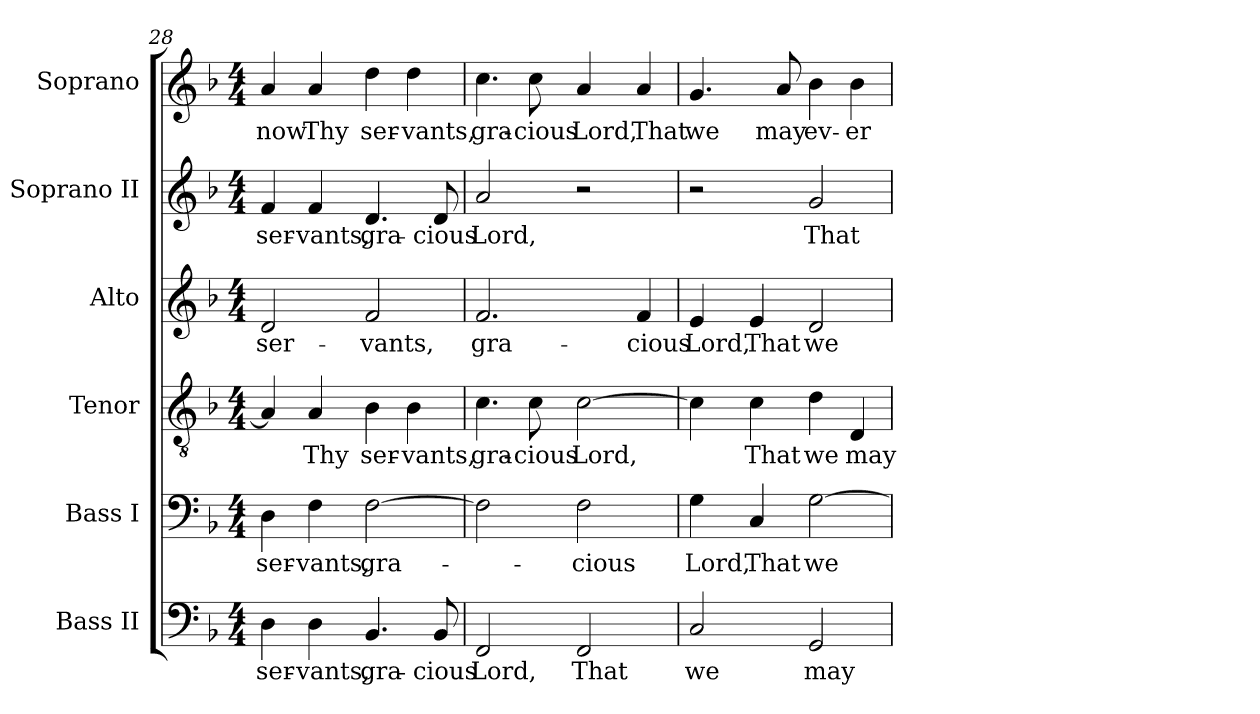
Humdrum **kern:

**kern	**text	**kern	**text	**kern	**text	**kern	**text	**kern	**text	**kern	**text
*part6	*part6	*part5	*part5	*part4	*part4	*part3	*part3	*part2	*part2	*part1	*part1
*staff6	*staff6	*staff5	*staff5	*staff4	*staff4	*staff3	*staff3	*staff2	*staff2	*staff1	*staff1
*I"Bass II	*	*I"Bass I	*	*I"Tenor	*	*I"Alto	*	*I"Soprano  II	*	*I"Soprano	*
*I'B II	*	*I'B I	*	*I'T	*	*I'A	*	*I'S II	*	*	*
!!LO:PB:g=z
*clefF4	*	*clefF4	*	*clefGv2	*	*clefG2	*	*clefG2	*	*clefG2	*
*	*	*	*	*ITrd7c12	*	*	*	*	*	*	*
*k[b-]	*	*k[b-]	*	*k[b-]	*	*k[b-]	*	*k[b-]	*	*k[b-]	*
*F:	*	*F:	*	*F:	*	*F:	*	*F:	*	*F:	*
*M4/4	*	*M4/4	*	*M4/4	*	*M4/4	*	*M4/4	*	*M4/4	*
=28	=28	=28	=28	=28	=28	=28	=28	=28	=28	=28	=28
!	!LO:LY:b:color=#000000	!	!	!	!	!	!	!	!	!	!
!	!	!	!LO:LY:b:color=#000000	!	!	!	!	!	!	!	!
!	!	!	!	!	!	!	!LO:LY:b:color=#000000	!	!	!	!
!	!	!	!	!	!	!	!	!	!LO:LY:b:color=#000000	!	!
!	!	!	!	!	!	!	!	!	!	!	!LO:LY:b:color=#000000
4Di\	ser-	4Di\	ser-	4AAi/]	.	2di/	ser-	4fi/	ser-	4ai/	now
!	!LO:LY:b:color=#000000	!	!	!	!	!	!	!	!	!	!
!	!	!	!LO:LY:b:color=#000000	!	!	!	!	!	!	!	!
!	!	!	!	!	!LO:LY:b:color=#000000	!	!	!	!	!	!
!	!	!	!	!	!	!	!	!	!LO:LY:b:color=#000000	!	!
!	!	!	!	!	!	!	!	!	!	!	!LO:LY:b:color=#000000
4Di\	-vants,	4Fi\	-vants,	4AAi/	Thy	.	.	4fi/	-vants,	4ai/	Thy
!	!LO:LY:b:color=#000000	!	!	!	!	!	!	!	!	!	!
!	!	!	!LO:LY:b:color=#000000	!	!	!	!	!	!	!	!
!	!	!	!	!	!LO:LY:b:color=#000000	!	!	!	!	!	!
!	!	!	!	!	!	!	!LO:LY:b:color=#000000	!	!	!	!
!	!	!	!	!	!	!	!	!	!LO:LY:b:color=#000000	!	!
!	!	!	!	!	!	!	!	!	!	!	!LO:LY:b:color=#000000
4.BB-i/	gra-	[2Fi\	gra-	4BB-i\	ser-	2fi/	-vants,	4.di/	gra-	4ddi\	ser-
!	!	!	!	!	!LO:LY:b:color=#000000	!	!	!	!	!	!
!	!	!	!	!	!	!	!	!	!	!	!LO:LY:b:color=#000000
.	.	.	.	4BB-i\	-vants,	.	.	.	.	4ddi\	-vants,
!	!LO:LY:b:color=#000000	!	!	!	!	!	!	!	!	!	!
!	!	!	!	!	!	!	!	!	!LO:LY:b:color=#000000	!	!
8BB-i/	-cious	.	.	.	.	.	.	8di/	-cious	.	.
=29	=29	=29	=29	=29	=29	=29	=29	=29	=29	=29	=29
!	!LO:LY:b:color=#000000	!	!	!	!	!	!	!	!	!	!
!	!	!	!	!	!LO:LY:b:color=#000000	!	!	!	!	!	!
!	!	!	!	!	!	!	!LO:LY:b:color=#000000	!	!	!	!
!	!	!	!	!	!	!	!	!	!LO:LY:b:color=#000000	!	!
!	!	!	!	!	!	!	!	!	!	!	!LO:LY:b:color=#000000
2FFi/	Lord,	2Fi\]	.	4.Ci\	gra-	2.fi/	gra-	2ai/	Lord,	4.cci\	gra-
!	!	!	!	!	!LO:LY:b:color=#000000	!	!	!	!	!	!
!	!	!	!	!	!	!	!	!	!	!	!LO:LY:b:color=#000000
.	.	.	.	8Ci\	-cious	.	.	.	.	8cci\	-cious
!	!LO:LY:b:color=#000000	!	!	!	!	!	!	!	!	!	!
!	!	!	!LO:LY:b:color=#000000	!	!	!	!	!	!	!	!
!	!	!	!	!	!LO:LY:b:color=#000000	!	!	!	!	!	!
!	!	!	!	!	!	!	!	!	!	!	!LO:LY:b:color=#000000
2FFi/	That	2Fi\	-cious	[2Ci\	Lord,	.	.	2r	.	4ai/	Lord,
!	!	!	!	!	!	!	!LO:LY:b:color=#000000	!	!	!	!
!	!	!	!	!	!	!	!	!	!	!	!LO:LY:b:color=#000000
.	.	.	.	.	.	4fi/	-cious	.	.	4ai/	That
=30	=30	=30	=30	=30	=30	=30	=30	=30	=30	=30	=30
!	!LO:LY:b:color=#000000	!	!	!	!	!	!	!	!	!	!
!	!	!	!LO:LY:b:color=#000000	!	!	!	!	!	!	!	!
!	!	!	!	!	!	!	!LO:LY:b:color=#000000	!	!	!	!
!	!	!	!	!	!	!	!	!	!	!	!LO:LY:b:color=#000000
2Ci/	we	4Gi\	Lord,	4Ci\]	.	4ei/	Lord,	2r	.	4.gi/	we
!	!	!	!LO:LY:b:color=#000000	!	!	!	!	!	!	!	!
!	!	!	!	!	!LO:LY:b:color=#000000	!	!	!	!	!	!
!	!	!	!	!	!	!	!LO:LY:b:color=#000000	!	!	!	!
.	.	4Ci/	That	4Ci\	That	4ei/	That	.	.	.	.
!	!	!	!	!	!	!	!	!	!	!	!LO:LY:b:color=#000000
.	.	.	.	.	.	.	.	.	.	8ai/	may
!	!LO:LY:b:color=#000000	!	!	!	!	!	!	!	!	!	!
!	!	!	!LO:LY:b:color=#000000	!	!	!	!	!	!	!	!
!	!	!	!	!	!LO:LY:b:color=#000000	!	!	!	!	!	!
!	!	!	!	!	!	!	!LO:LY:b:color=#000000	!	!	!	!
!	!	!	!	!	!	!	!	!	!LO:LY:b:color=#000000	!	!
!	!	!	!	!	!	!	!	!	!	!	!LO:LY:b:color=#000000
2GGi/	may	[2Gi\	we	4Di\	we	2di/	we	2gi/	That	4b-i\	ev-
!	!	!	!	!	!LO:LY:b:color=#000000	!	!	!	!	!	!
!	!	!	!	!	!	!	!	!	!	!	!LO:LY:b:color=#000000
.	.	.	.	4DDi/	may	.	.	.	.	4b-i\	-er
=	=	=	=	=	=	=	=	=	=	=	=
*-	*-	*-	*-	*-	*-	*-	*-	*-	*-	*-	*-
